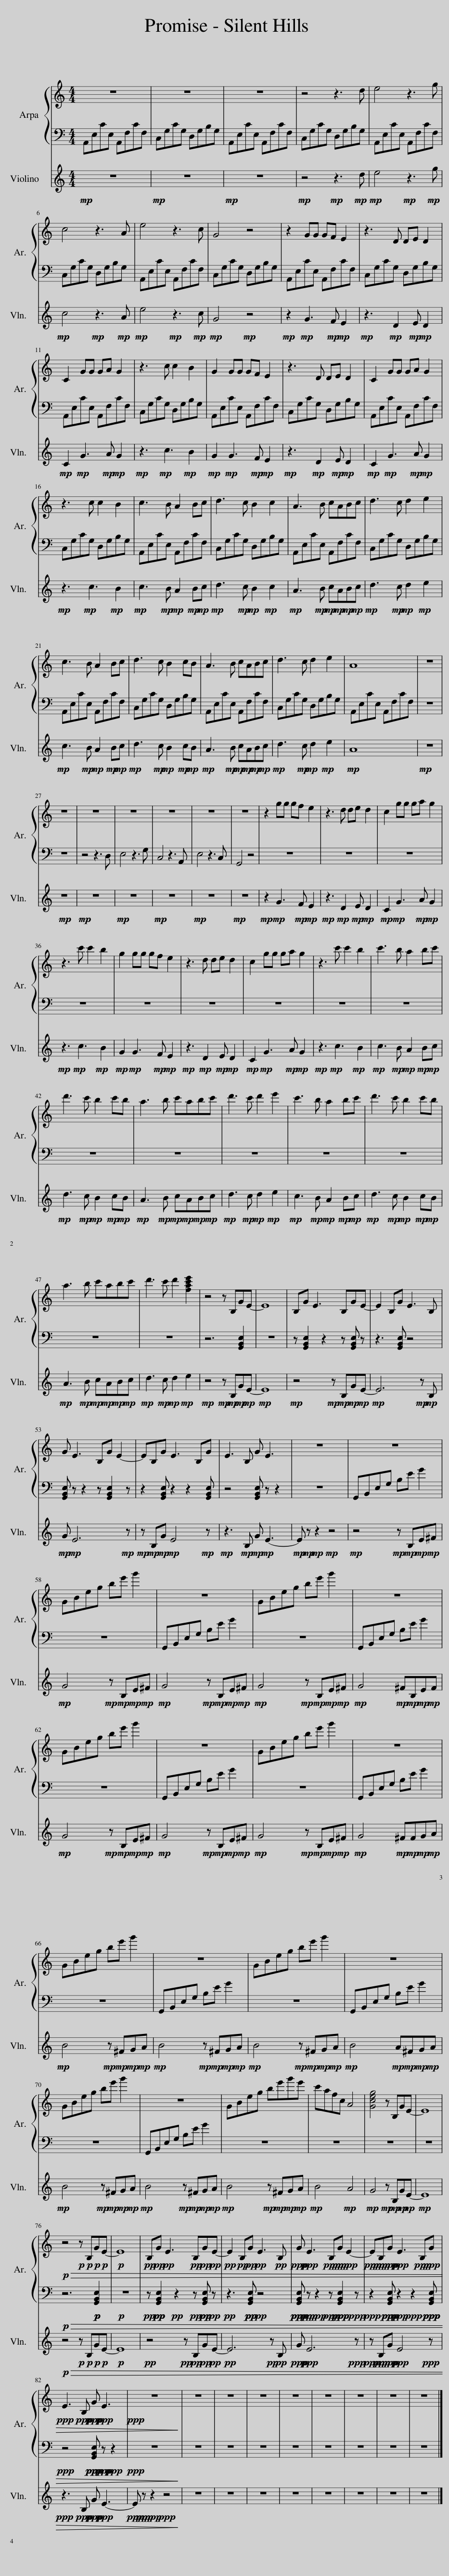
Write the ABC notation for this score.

X:1
%%score { 1 | 2 } 3
L:1/8
M:4/4
I:linebreak $
K:C
V:1 treble
V:2 bass
V:3 treble
V:1
 z8 | z8 | z8 | z4 z3 d | e4 z3 g |$ %5
 c4 z3 A | e4 z3 c | G4 z4 | z2 GG GF E2 | z3 D DE D2 |$ %10
 C2 GG GA G2 | z3 c c2 B2 | G2 GG GF E2 | z3 D DE D2 | C2 GG GA G2 |$ %15
 z3 c c2 B2 | c3 B A2 Bc | d3 c B2 c2 | A3 B cABc | d3 c d2 e2 |$ %20
 c3 B A2 Bc | d3 c B2 cB | A3 B cABc | d3 c d2 e2 | A8 | %25
 z8 |$ z8 | z8 | z8 | z8 | %30
 z8 | z8 | z2 gg gf e2 | z3 d de d2 | c2 gg ga g2 |$ %35
 z3 c' c'2 b2 | g2 gg gf e2 | z3 d de d2 | c2 gg ga g2 | z3 c' c'2 b2 | %40
 c'3 b a2 bc' |$ d'3 c' b2 c'b | a3 b c'abc' | d'3 c' d'2 e'2 | c'3 b a2 bc' | %45
 d'3 c' b2 c'b |$ a3 b c'abc' | d'3 c' d'2 [fac'e']2 | z4 z B,GE- | E8 | %50
 B,G E3 B,GE- | E2 B,G E3 B, |$ G E3 B,G E2- | EB,G E3 B,G | E3 B, G E3 | %55
 z8 | z8 |$ GBeg be' g'2 | z8 | GBeg be' g'2 | %60
 z8 |$ GBeg be' g'2 | z8 | GBeg be' g'2 | z8 |$ %65
 GBeg be' g'2 | z8 | GBeg be' g'2 | z8 |$ GBeg be' g'2 | %70
 z8 | GBeg be'g'e' | c'afc A4 | [Gceg]4 z B,GE- | E8 |$ %75
!p!!>(! z4!p! z!p! B,!p!G!p!E- |!p! E8 |!pp! B,!pp!G!pp! E3!pp! B,!pp!G!pp!E- |!pp! E2!pp! B,!pp!G!pp! E3!pp! B, |!ppp! G!ppp! E3!ppp! B,!ppp!G!ppp! E2- | %80
!ppp! E!ppp!B,!ppp!G!ppp! E3!ppp! B,!ppp!G |$!ppp! E3!ppp! B,!ppp! G!ppp! E3 |!ppp! z8!>)! | z8 | z8 | %85
 z8 | z8 | z8 | z8 | z8 | %90
 z8 |] %91
V:2
 A,,E,CE, A,,F,CF, | C,G,CG, D,G,B,G, | A,,E,CE, A,,F,CF, | C,G,CG, D,G,B,G, | A,,E,CE, A,,F,CF, |$ %5
 C,G,CG, D,G,B,G, | A,,E,CE, A,,F,CF, | C,G,CG, D,G,B,G, | A,,E,CE, A,,F,CF, | C,G,CG, D,G,B,G, |$ %10
 A,,E,CE, A,,F,CF, | C,G,CG, D,G,B,G, | A,,E,CE, A,,F,CF, | C,G,CG, D,G,B,G, | A,,E,CE, A,,F,CF, |$ %15
 C,G,CG, D,G,B,G, | A,,E,CE, A,,F,CF, | C,G,CG, D,G,B,G, | A,,E,CE, A,,F,CF, | C,G,CG, D,G,B,G, |$ %20
 A,,E,CE, A,,F,CF, | C,G,CG, D,G,B,G, | A,,E,CE, A,,F,CF, | C,G,CG, D,G,B,G, | A,,E,CE, A,,F,CF, | %25
 z8 |$ z8 | z4 z3 D, | E,4 z3 G, | C,4 z3 A,, | %30
 E,4 z3 C, | G,,4 z4 | z8 | z8 | z8 |$ %35
 z8 | z8 | z8 | z8 | z8 | %40
 z8 |$ z8 | z8 | z8 | z8 | %45
 z8 |$ z8 | z8 | z6 [G,,B,,E,]2 | z8 | %50
 z [G,,B,,E,]2 z2 z [G,,B,,E,] z | z3 [G,,B,,E,] z4 |$ [G,,B,,E,] z z2 z [G,,B,,E,]2 z | z2 [G,,B,,E,] z2 z2 [G,,B,,E,] | z4 [G,,B,,E,] z z2 | %55
 z8 | G,,B,,E,G, B,E G2 |$ z8 | G,,B,,E,G, B,E G2 | z8 | %60
 G,,B,,E,G, B,E G2 |$ z8 | G,,B,,E,G, B,E G2 | z8 | G,,B,,E,G, B,E G2 |$ %65
 z8 | G,,B,,E,G, B,E G2 | z8 | G,,B,,E,G, B,E G2 |$ z8 | %70
 G,,B,,E,G, B,E G2 | z8 | z8 | z8 | z8 |$ %75
!p!!>(! z6!p!!p!!p! [G,,B,,E,]2 |!p! z8 |!pp! z!pp!!pp!!pp! [G,,B,,E,]2!pp! z2!pp! z!pp!!pp!!pp! [G,,B,,E,]!pp! z |!pp! z3!pp!!pp!!pp! [G,,B,,E,]!pp! z4 |!ppp!!ppp!!ppp! [G,,B,,E,]!ppp! z!ppp! z2!ppp! z!ppp!!ppp!!ppp! [G,,B,,E,]2!ppp! z | %80
!ppp! z2!ppp!!ppp!!ppp! [G,,B,,E,]!ppp! z2!ppp! z2!ppp!!ppp!!ppp! [G,,B,,E,] |$!ppp! z4!ppp!!ppp!!ppp! [G,,B,,E,]!ppp! z!ppp! z2 |!ppp! z8!>)! | z8 | z8 | %85
 z8 | z8 | z8 | z8 | z8 | %90
 z8 |] %91
V:3
!mp! z8 |!mp! z8 |!mp! z8 |!mp! z4!mp! z3!mp! d |!mp! e4!mp! z3!mp! g |$ %5
!mp! c4!mp! z3!mp! A |!mp! e4!mp! z3!mp! c |!mp! G4!mp! z4 |!mp! z2!mp! G3!mp! F!mp! E2 |!mp! z3!mp! D2!mp! E!mp! D2 |$ %10
!mp! C2!mp! G3!mp! A!mp! G2 |!mp! z3!mp! c3!mp! B2 |!mp! G2!mp! G3!mp! F!mp! E2 |!mp! z3!mp! D2!mp! E!mp! D2 |!mp! C2!mp! G3!mp! A!mp! G2 |$ %15
!mp! z3!mp! c3!mp! B2 |!mp! c3!mp! B!mp! A2!mp! B!mp!c |!mp! d3!mp! c!mp! B2!mp! c2 |!mp! A3!mp! B!mp! c!mp!A!mp!B!mp!c |!mp! d3!mp! c!mp! d2!mp! e2 |$ %20
!mp! c3!mp! B!mp! A2!mp! B!mp!c |!mp! d3!mp! c!mp! B2!mp! c!mp!B |!mp! A3!mp! B!mp! c!mp!A!mp!B!mp!c |!mp! d3!mp! c!mp! d2!mp! e2 |!mp! A8 | %25
!mp! z8 |$!mp! z8 |!mp! z8 |!mp! z8 |!mp! z8 | %30
!mp! z8 |!mp! z8 |!mp! z2!mp! G3!mp! F!mp! E2 |!mp! z3!mp! D2!mp! E!mp! D2 |!mp! C2!mp! G3!mp! A!mp! G2 |$ %35
!mp! z3!mp! c3!mp! B2 |!mp! G2!mp! G3!mp! F!mp! E2 |!mp! z3!mp! D2!mp! E!mp! D2 |!mp! C2!mp! G3!mp! A!mp! G2 |!mp! z3!mp! c3!mp! B2 | %40
!mp! c3!mp! B!mp! A2!mp! B!mp!c |$!mp! d3!mp! c!mp! B2!mp! c!mp!B |!mp! A3!mp! B!mp! c!mp!A!mp!B!mp!c |!mp! d3!mp! c!mp! d2!mp! e2 |!mp! c3!mp! B!mp! A2!mp! B!mp!c | %45
!mp! d3!mp! c!mp! B2!mp! c!mp!B |$!mp! A3!mp! B!mp! c!mp!A!mp!B!mp!c |!mp! d3!mp! c!mp! d2!mp! e2 |!mp! z4!mp! z!mp! B,!mp!G!mp!E- |!mp! E8 | %50
!mp! z4!mp! z!mp! B,!mp!G!mp!E- |!mp! E6!mp! z!mp! B, |$!mp! G!mp! E6!mp! z |!mp! z!mp! B,!mp!G!mp! E4!mp! z |!mp! z3!mp! B,!mp! G!mp! E3- | %55
!mp! E!mp! z!mp! z2!mp! z4 |!mp! z4!mp! z!mp! B,!mp!E!mp!^F |$!mp! G4!mp! z!mp! B,!mp!E!mp!^F |!mp! G4!mp! z!mp! B,!mp!E!mp!^F |!mp! G4!mp! z!mp! B,!mp!E!mp!^F | %60
!mp! G4!mp! ^F!mp!B,!mp!E!mp!F |$!mp! G4!mp! z!mp! B,!mp!E!mp!^F |!mp! G4!mp! z!mp! B,!mp!E!mp!^F |!mp! G4!mp! z!mp! B,!mp!E!mp!^F |!mp! G4!mp! ^F!mp!F!mp!G!mp!A |$ %65
!mp! B4!mp! z!mp! ^F!mp!G!mp!A |!mp! B4!mp! z!mp! ^F!mp!G!mp!A |!mp! B4!mp! z!mp! ^F!mp!G!mp!A |!mp! B4!mp! A!mp!^F!mp!G!mp!A |$!mp! B4!mp! z!mp! ^F!mp!G!mp!A | %70
!mp! B4!mp! z!mp! ^F!mp!G!mp!A |!mp! B4!mp! z!mp! ^F!mp!G!mp!A |!mp! B4!mp! A4 |!mp! G4!mp! z!mp! B,!mp!G!mp!E- |!mp! E8 |$ %75
!p!!>(! z4!p! z!p! B,!p!G!p!E- |!p! E8 |!pp! z4!pp! z!pp! B,!pp!G!pp!E- |!pp! E6!pp! z!pp! B, |!ppp! G!ppp! E6!ppp! z | %80
!ppp! z!ppp! B,!ppp!G!ppp! E4!ppp! z |$!ppp! z3!ppp! B,!ppp! G!ppp! E3- |!ppp! E!ppp! z!ppp! z2!ppp! z4!>)! | z8 | z8 | %85
 z8 | z8 | z8 | z8 | z8 | %90
 z8 |] %91
